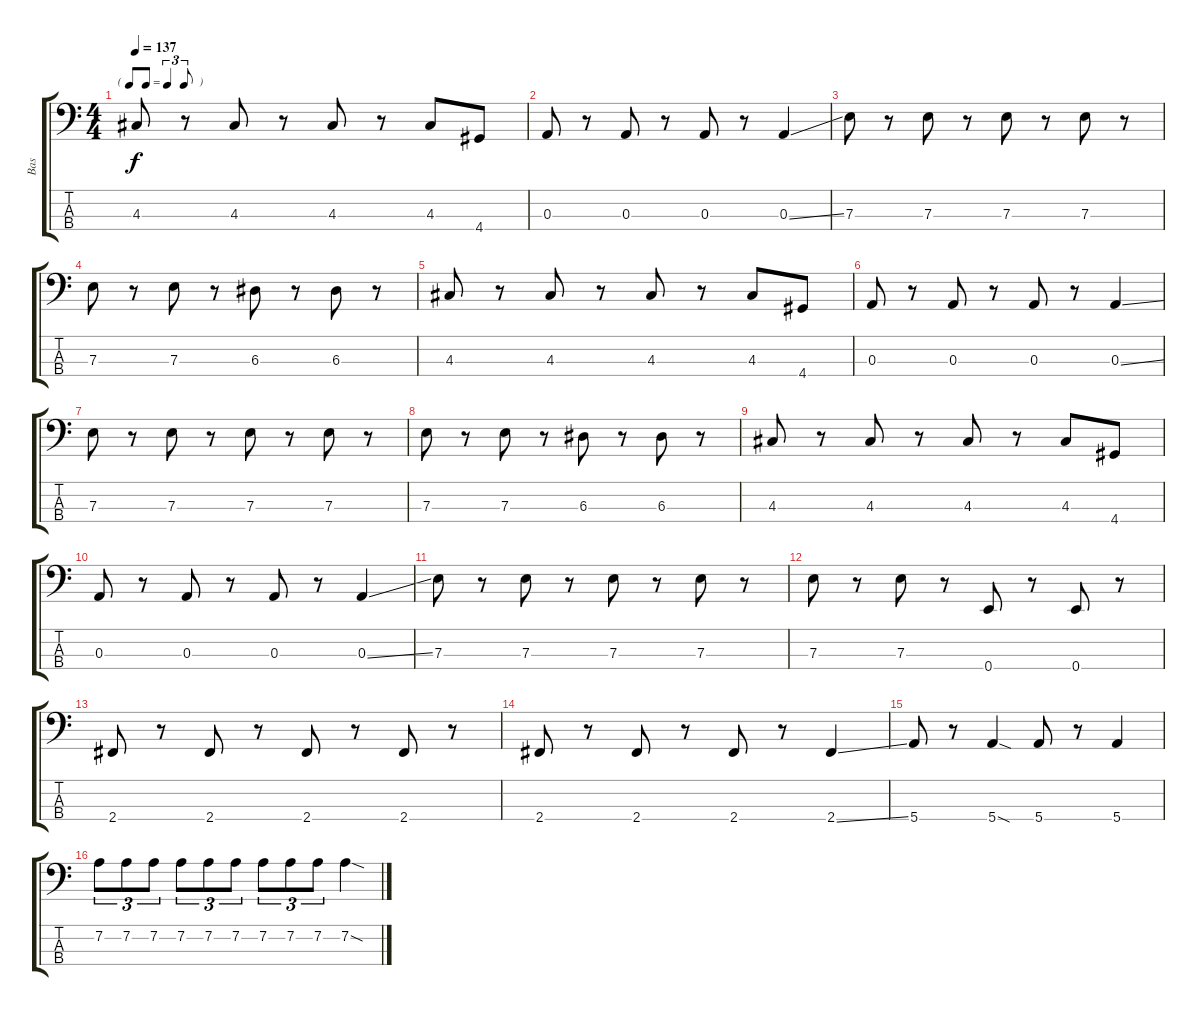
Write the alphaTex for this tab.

\track ("Bas" "Bas") {instrument electricbassfinger}
\staff {score tabs}
\tuning (G2 D2 A1 E1) {hide}
\ts (4 4)
\tf triplet8th
\tempo 137
\clef f4
\ks c
4.3.8{dy f} r.8 4.3.8 r.8 4.3.8 r.8 4.3.8 4.4.8 |
0.3.8 r.8 0.3.8 r.8 0.3.8 r.8 0.3{ss}.4 |
7.3.8 r.8 7.3.8 r.8 7.3.8 r.8 7.3.8 r.8 |
7.3.8 r.8 7.3.8 r.8 6.3.8 r.8 6.3.8 r.8 |
4.3.8 r.8 4.3.8 r.8 4.3.8 r.8 4.3.8 4.4.8 |
0.3.8 r.8 0.3.8 r.8 0.3.8 r.8 0.3{ss}.4 |
7.3.8 r.8 7.3.8 r.8 7.3.8 r.8 7.3.8 r.8 |
7.3.8 r.8 7.3.8 r.8 6.3.8 r.8 6.3.8 r.8 |
4.3.8 r.8 4.3.8 r.8 4.3.8 r.8 4.3.8 4.4.8 |
0.3.8 r.8 0.3.8 r.8 0.3.8 r.8 0.3{ss}.4 |
7.3.8 r.8 7.3.8 r.8 7.3.8 r.8 7.3.8 r.8 |
7.3.8 r.8 7.3.8 r.8 0.4.8 r.8 0.4.8 r.8 |
2.4.8 r.8 2.4.8 r.8 2.4.8 r.8 2.4.8 r.8 |
2.4.8 r.8 2.4.8 r.8 2.4.8 r.8 2.4{ss}.4 |
5.4.8 r.8 5.4{sod}.4 5.4.8 r.8 5.4.4 |
7.2.8{tu (3 2)} 7.2.8{tu (3 2)} 7.2.8{tu (3 2)} 7.2.8{tu (3 2)} 7.2.8{tu (3 2)} 7.2.8{tu (3 2)} 7.2.8{tu (3 2)} 7.2.8{tu (3 2)} 7.2.8{tu (3 2)} 7.2{sod}.4
